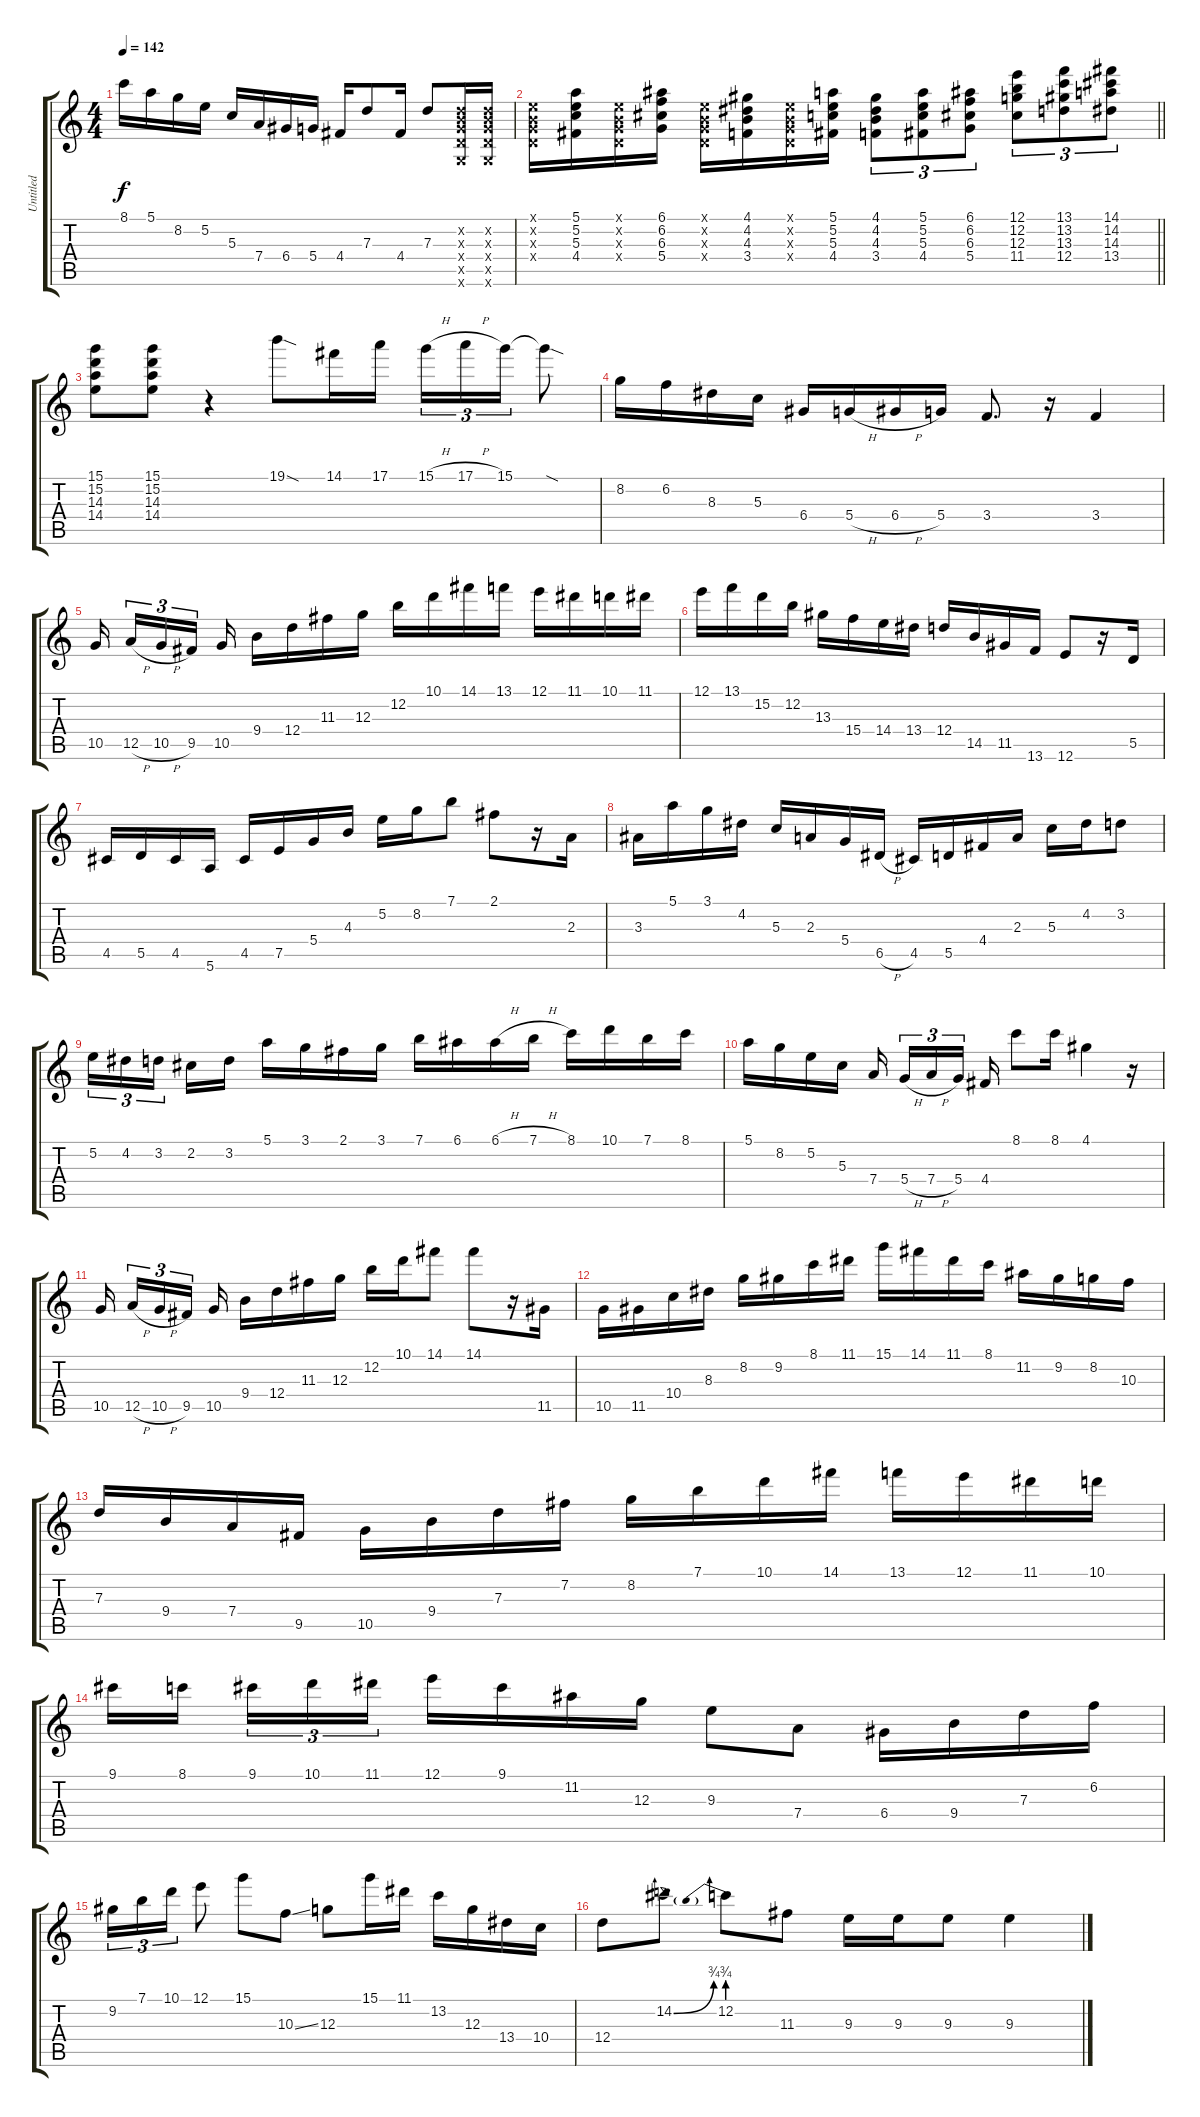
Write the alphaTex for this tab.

\track ("Untitled" "Untitled") {instrument acousticguitarsteel}
\staff {score tabs}
\tuning (E4 B3 G3 D3 A2 E2) {hide}
\ts (4 4)
\tempo 142
\clef g2
\ks c
8.1.16{dy f} 5.1.16 8.2.16 5.2.16 5.3.16 7.4.16 6.4.16 5.4.16 4.4.16 7.3.8 4.4.16 7.3.8 (3.2{x} 4.3{x} 5.4{x} 5.5{x} 3.6{x}).16 (3.2{x} 4.3{x} 5.4{x} 5.5{x} 3.6{x}).16 |
\barLineRight lightlight
(0.1{x} 0.2{x} 0.3{x} 0.4{x}).16 (5.1 5.2 5.3 4.4).16 (0.1{x} 0.2{x} 0.3{x} 0.4{x}).16 (6.1 6.2 6.3 5.4).16 (0.1{x} 0.2{x} 0.3{x} 0.4{x}).16 (4.1 4.2 4.3 3.4).16 (0.1{x} 0.2{x} 0.3{x} 0.4{x}).16 (5.1 5.2 5.3 4.4).16 (4.1 4.2 4.3 3.4).8{tu (3 2)} (5.1 5.2 5.3 4.4).8{tu (3 2)} (6.1 6.2 6.3 5.4).8{tu (3 2)} (12.1 12.2 12.3 11.4).8{tu (3 2)} (13.1 13.2 13.3 12.4).8{tu (3 2)} (14.1 14.2 14.3 13.4).8{tu (3 2)} |
(15.1 15.2 14.3 14.4).8 (15.1 15.2 14.3 14.4).8 r.4 19.1{sod}.8 14.1.16 17.1.16 15.1{h}.16{tu (3 2)} 17.1{h}.16{tu (3 2)} 15.1.16{tu (3 2)} 15.1{sod t}.8 |
8.2.16 6.2.16 8.3.16 5.3.16 6.4.16 5.4{h}.16 6.4{h}.16 5.4.16 3.4.8{d} r.16 3.4.4 |
10.5.16{beam splitsecondary} 12.5{h}.16{tu (3 2)} 10.5{h}.16{tu (3 2)} 9.5.16{tu (3 2) beam splitsecondary} 10.5.16 9.4.16 12.4.16 11.3.16 12.3.16 12.2.16 10.1.16 14.1.16 13.1.16 12.1.16 11.1.16 10.1.16 11.1.16 |
12.1.16 13.1.16 15.2.16 12.2.16 13.3.16 15.4.16 14.4.16 13.4.16 12.4.16 14.5.16 11.5.16 13.6.16 12.6.8 r.16 5.5.16 |
4.5.16 5.5.16 4.5.16 5.6.16 4.5.16 7.5.16 5.4.16 4.3.16 5.2.16 8.2.16 7.1.8 2.1.8 r.16 2.3.16 |
3.3.16 5.1.16 3.1.16 4.2.16 5.3.16 2.3.16 5.4.16 6.5{h}.16 4.5.16 5.5.16 4.4.16 2.3.16 5.3.16 4.2.16 3.2.8 |
5.2.16{tu (3 2)} 4.2.16{tu (3 2)} 3.2.16{tu (3 2) beam splitsecondary} 2.2.16 3.2.16 5.1.16 3.1.16 2.1.16 3.1.16 7.1.16 6.1.16 6.1{h}.16 7.1{h}.16 8.1.16 10.1.16 7.1.16 8.1.16 |
5.1.16 8.2.16 5.2.16 5.3.16 7.4.16{beam splitsecondary} 5.4{h}.16{tu (3 2)} 7.4{h}.16{tu (3 2)} 5.4.16{tu (3 2) beam splitsecondary} 4.4.16 8.1.8 8.1.16 4.1.4 r.16 |
10.5.16{beam splitsecondary} 12.5{h}.16{tu (3 2)} 10.5{h}.16{tu (3 2)} 9.5.16{tu (3 2) beam splitsecondary} 10.5.16 9.4.16 12.4.16 11.3.16 12.3.16 12.2.16 10.1.16 14.1.8 14.1.8 r.16 11.5.16 |
10.5.16 11.5.16 10.4.16 8.3.16 8.2.16 9.2.16 8.1.16 11.1.16 15.1.16 14.1.16 11.1.16 8.1.16 11.2.16 9.2.16 8.2.16 10.3.16 |
7.3.16 9.4.16 7.4.16 9.5.16 10.5.16 9.4.16 7.3.16 7.2.16 8.2.16 7.1.16 10.1.16 14.1.16 13.1.16 12.1.16 11.1.16 10.1.16 |
9.1.16 8.1.16{beam splitsecondary} 9.1.16{tu (3 2)} 10.1.16{tu (3 2)} 11.1.16{tu (3 2)} 12.1.16 9.1.16 11.2.16 12.3.16 9.3.8 7.4.8 6.4.16 9.4.16 7.3.16 6.2.16 |
9.2.16{tu (3 2)} 7.1.16{tu (3 2)} 10.1.16{tu (3 2)} 12.1.8 15.1.8 10.3{ss}.8 12.3.8 15.1.16 11.1.16 13.2.16 12.3.16 13.4.16 10.4.16 |
12.4.8 14.2{be (bend 0 0 60 3)}.8 12.2{be (prebend 0 3 60 3)}.8 11.3.8 9.3.16 9.3.16 9.3.8 9.3.4
